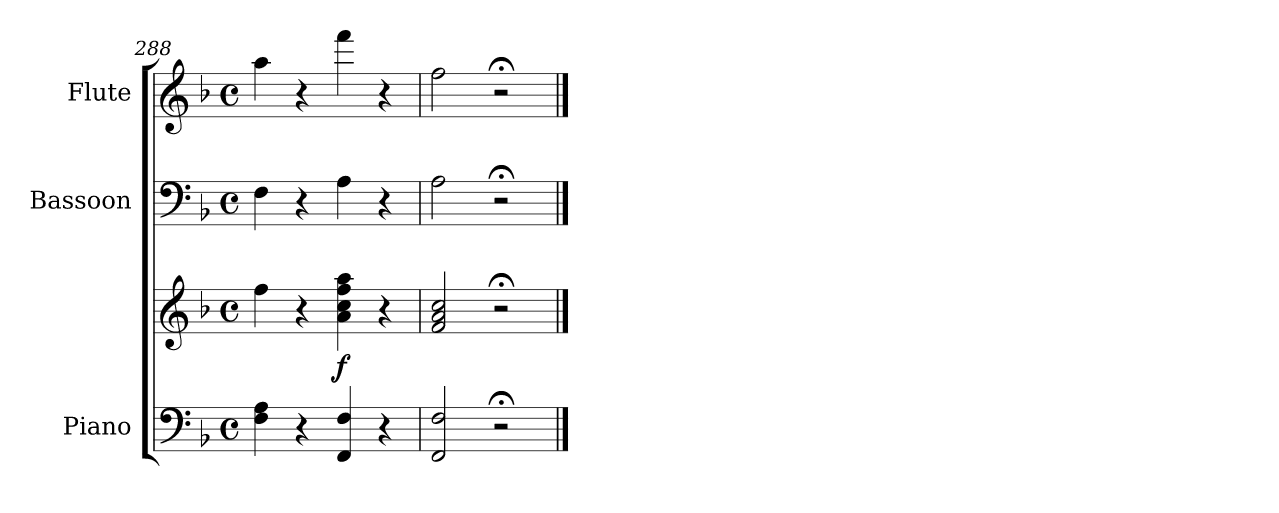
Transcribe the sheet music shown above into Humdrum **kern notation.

**kern	**kern	**dynam	**kern	**kern
*part3	*part3	*part3	*part2	*part1
*staff4	*staff3	*staff3/4	*staff2	*staff1
*I"Piano	*	*	*I"Bassoon	*I"Flute
*I'Pno	*	*	*I'Bsn	*I'Fl
*clefF4	*clefG2	*	*clefF4	*clefG2
*k[b-]	*k[b-]	*	*k[b-]	*k[b-]
*M4/4	*M4/4	*	*M4/4	*M4/4
*met(c)	*met(c)	*	*met(c)	*met(c)
=288	=288	=288	=288	=288
4F\ 4A\	4ff\	.	4F\	4aa\
4r	4r	.	4r	4r
!	!	!LO:DY:b	!	!
4FF/ 4F/	4a\ 4cc\ 4ff\ 4aa\	f	4A\	4fff\
4r	4r	.	4r	4r
=289	=289	=289	=289	=289
2FF/ 2F/	2f/ 2a/ 2cc/	.	2A\	2ff\
2r;<	2r;<	.	2r;<	2r;<
==	==	==	==	==
*-	*-	*-	*-	*-
